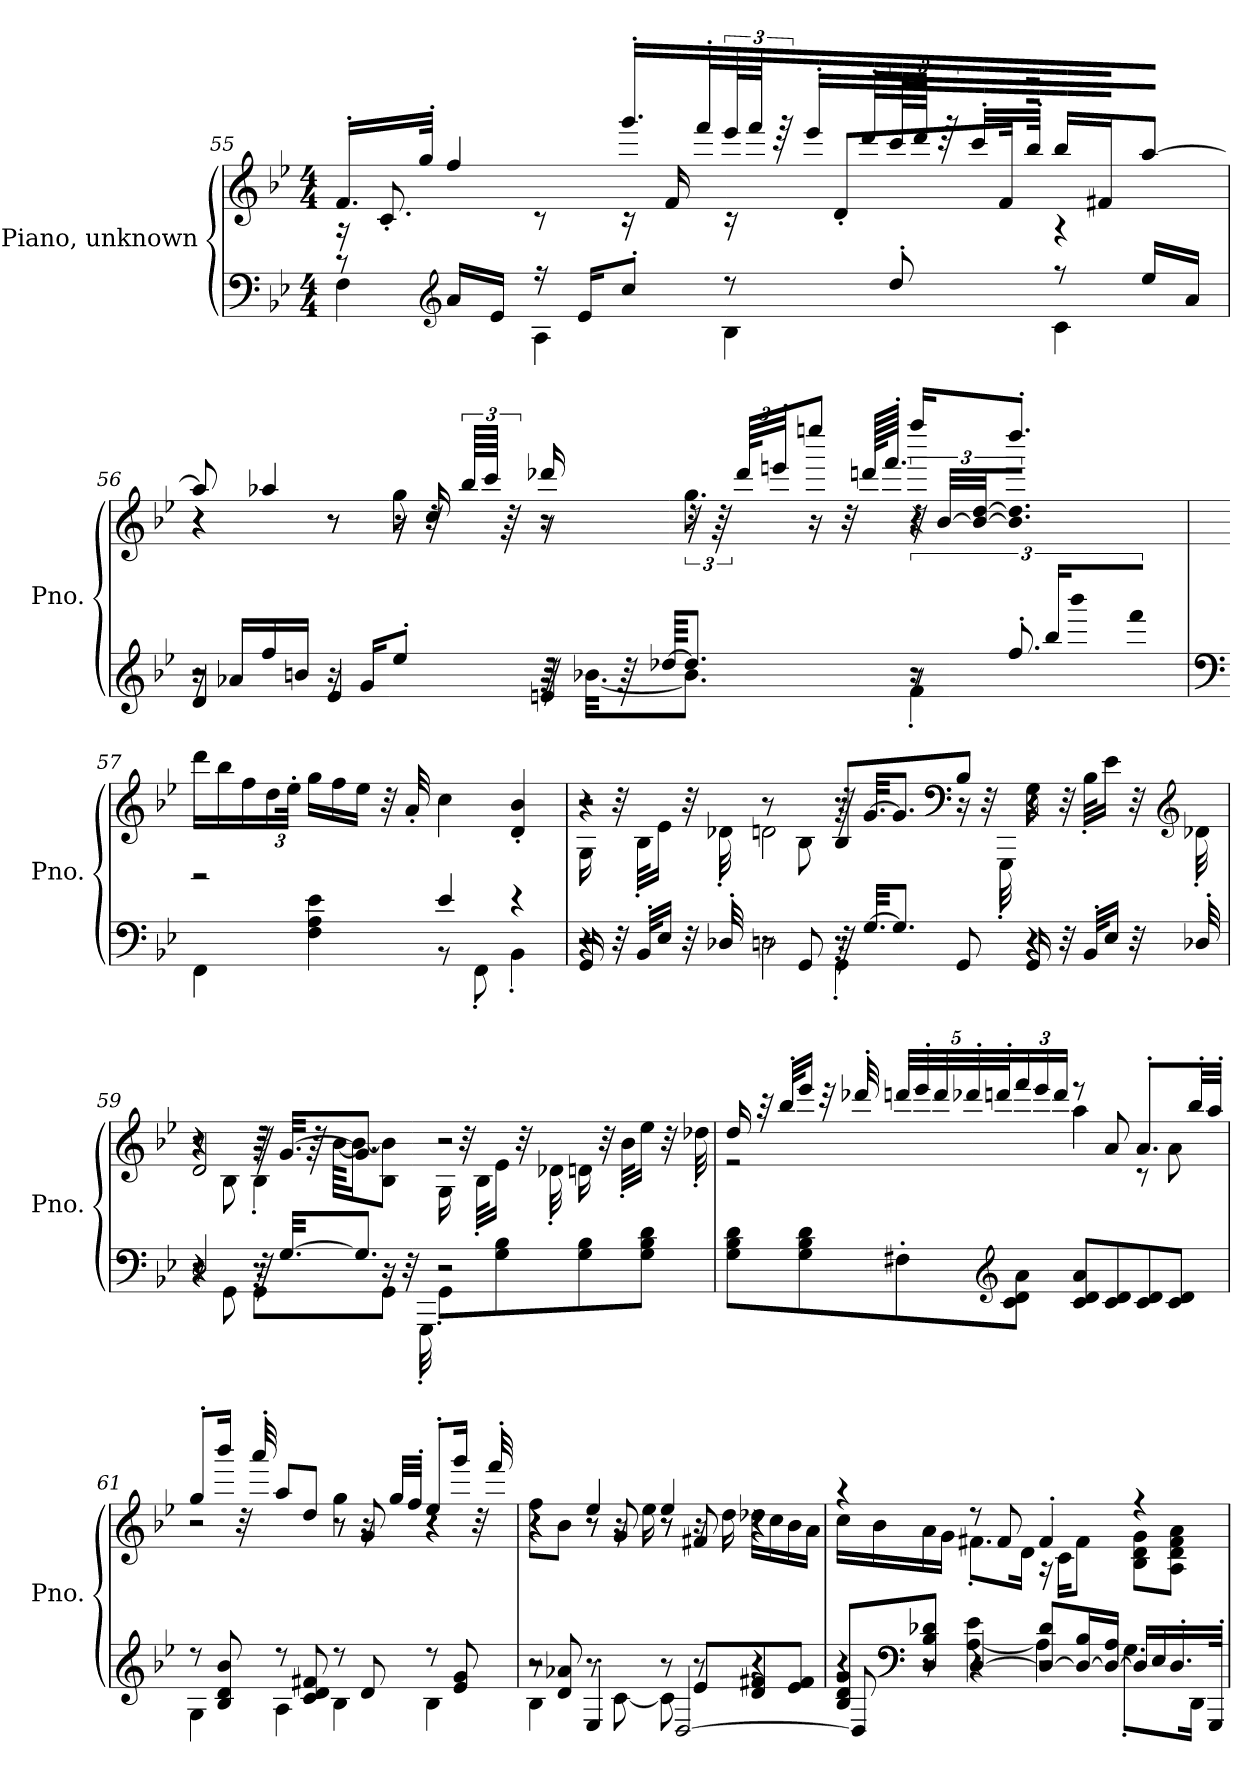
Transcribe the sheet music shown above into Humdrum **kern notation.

**kern	**kern
*part1	*part1
*staff2	*staff1
*I"Piano, unknown	*
*I'Pno.	*
!!LO:LB:g=z
*clefF4	*clefG2
*k[b-e-]	*k[b-e-]
*M4/4	*M4/4
=55	=55
*^	*^
8r	4F\	16.f'/LL	16r
.	.	.	8.c'/
.	.	32gg'/JJk	.
*clefG2	*	*	*
16a/LL	.	4ff/	.
16e-/JJ	.	.	.
16r	4A\	.	8r
16e-/KL	.	.	.
8cc'/J	.	16.ggg'/LL	16r
.	.	.	16f/
.	.	32fff'/L	.
8r	4B-\	96eee-/L	16r
.	.	96fff/JJJJ	.
.	.	96r	.
.	.	16eee-'/LL	.
.	.	.	8d'/L
.	.	32ddd'/L	.
8dd'/	.	96ccc/L	.
.	.	96ddd/JJJJ	.
.	.	96r	.
.	.	16ccc'/LL	.
.	.	.	16f/Jk
.	.	32bb-'/JJk	.
8r	4c\	16bb-/LL	4r
.	.	16f#X/J	.
16ee-/LL	.	[8aa/J	.
16a/JJ	.	.	.
!!LO:LB:g=z
=56	=56	=56	=56
*	*^	*	*^
16r	2r	4d/	8aa/]	4r	4r
16a-X/LL	.	.	.	.	.
16ff/	.	.	4aa-X/	.	.
16bn/JJ	.	.	.	.	.
16r	.	4e-/	.	8r	8r
16g/KL	.	.	.	.	.
8ee-'/J	.	.	16r	8gg\	16r
.	.	.	32r	.	16cc/
.	.	.	96bb-/LLLL	.	.
.	.	.	96ccc/JJJJ	.	.
.	.	.	96r	.	.
32r	64r	4en/	16ddd-X/	16r	8r
.	[32.b-X\KKL	.	.	.	.
64r	.	.	.	.	.
[64dd-X/KKKL	.	.	.	.	.
8.dd-/J]	8.b-\J]	.	48r	8.gg\	.
.	.	.	96r	.	.
.	.	.	96ddd-/KLLL	.	.
.	.	.	48eeen'/JJ	.	.
.	.	.	8eeeen/J	.	16r
.	.	.	.	.	32r
.	.	.	.	.	128dddn/KLLLL
.	.	.	.	.	64.fff'/JJJJ
12r	4f'\	16r	48r	4r	16ffff/KL
.	.	.	[48b-/LLL	.	.
.	.	.	48b-/_ [48dd/JJ	.	.
.	.	8.ff'/	8.b-/] 8.dd/]J	.	8.dddd'/J
24bb-/LL	.	.	.	.	.
16bbb-/	.	.	.	.	.
16fff/JJ	.	.	.	.	.
*v	*v	*v	*	*	*
*	*v	*v	*v
!!LO:LB:g=z
=57	=57
*clefF4	*
*^	*
2r	4FF\	16ddd\LL
.	.	16bb-\
.	.	16ff\
*	*	*Xbrackettup
.	.	24dd\
.	.	48ee-'\JJk
.	4F\ 4A\ 4e-\	16gg\LL
.	.	16ff\
.	.	16ee-\JJ
.	.	32r
.	.	32a'/
4e-/	8r	4cc\
.	8FF'\	.
4r	4BB-'\	4d/' 4b-/'
=58	=58	=58
*^	*	*^
*	*	*^	*	*^
*	*	*	*	*	*	*^
2r	4r	16GG/	2r	2r	4r	2r	16G\
.	.	32r	.	.	.	.	32r
.	.	32BB-'/KLL	.	.	.	.	32B-'\KLL
.	.	16E-/JJ	.	.	.	.	16e-\JJ
.	.	32r	.	.	.	.	32r
.	.	32D-X'/	.	.	.	.	32d-X'\
.	2Dn\	8r	.	.	2dn\	.	8r
.	.	8GG/	.	.	.	.	8B-\
64r	.	8r	4GG'\	64r	.	8B-/L	8r
[32.G/KKL	.	.	.	[32.g/KKL	.	.	.
8.G/J]	.	.	.	8.g/J]	.	.	.
*	*	*	*	*clefF4	*	*	*
.	.	8GG/	.	.	.	8B-/J	16r
.	.	.	.	.	.	.	32r
.	.	.	.	.	.	.	32GGG'\
4r	4r	16GG/	4r	4r	4r	4r	16G\
.	.	32r	.	.	.	.	32r
.	.	32BB-'/KLL	.	.	.	.	32B-'\KLL
.	.	16E-/JJ	.	.	.	.	16e-\JJ
.	.	32r	.	.	.	.	32r
*	*	*	*	*clefG2	*	*	*
.	.	32D-X'/	.	.	.	.	32d-X'\
!!LO:LB:g=z	!!	!!	!!
=59	=59	=59	=59	=59	=59	=59	=59
4r	8r	2D/	4r	4r	8r	2d/	4r
.	8GG\	.	.	.	8B-\	.	.
64r	8r	.	8GG\L	64r	32r	.	4B-'\
[32.G/KKL	.	.	.	[32.g/KKL	.	.	.
.	.	.	.	.	64r	.	.
.	.	.	.	.	[64b-\KKLL	.	.
8.G/J]	.	.	.	8.g/J]	16b-\J_	.	.
.	16r	.	8GG\J	.	8B-\ 8b-\]J	.	.
.	32r	.	.	.	.	.	.
.	32GGG'\	.	.	.	.	.	.
2r	8GG'\L	2r	2r	2r	16G\	2r	2r
.	.	.	.	.	32r	.	.
.	.	.	.	.	32B-'\KLL	.	.
.	8G\ 8B-\	.	.	.	16e-\JJ	.	.
.	.	.	.	.	32r	.	.
.	.	.	.	.	32d-X'\	.	.
.	8G\ 8B-\	.	.	.	16dn\	.	.
.	.	.	.	.	32r	.	.
.	.	.	.	.	32b-'\KLL	.	.
.	8G\ 8B-\ 8d\J	.	.	.	16ee-\JJ	.	.
.	.	.	.	.	32r	.	.
.	.	.	.	.	32dd-X'\	.	.
*v	*v	*v	*v	*	*	*	*
*	*	*v	*v	*v
!!LO:PB:g=z
=60	=60	=60
8G\ 8B-\ 8d\L	16dd/	2r
.	32r	.
.	32bb-'/KLL	.
8G\ 8B-\ 8d\	16eee-/JJ	.
.	32r	.
.	32ddd-X'/	.
8F#X'\	40dddn/LLL	.
.	40eee-'/	.
.	40ddd/	.
.	40ddd-X'/	.
.	40dddn'/J	.
*clefG2	*	*
8c\ 8d\ 8a\J	24fff/	.
.	24eee-/	.
.	24ddd/JJ	.
8c/ 8d/ 8a/L	8r	4aa\
8c/ 8d/	8a/	.
8c/ 8d/	8.a'/L	8r
8c/ 8d/J	.	8a\
.	32bb-'/LL	.
.	32aa'/JJJ	.
!!LO:LB:g=z
=61	=61	=61
*^	*	*^
8r	4G\	8gg'/L	2r	2r
8B-/ 8d/ 8b-/	.	16bbb-/Jk	.	.
.	.	32r	.	.
.	.	32aaa'/	.	.
8r	4A\	8aa/L	.	.
8c/ 8d/ 8f#X/	.	8dd/J	.	.
8r	4B-\	8r	4gg\	8r
8d/	.	16r	.	8g/
.	.	32gg/LLL	.	.
.	.	32ff'/JJJ	.	.
8r	4B-\	8ee-'/L	4r	4r
8e-/ 8g/	.	16ggg/Jk	.	.
.	.	32r	.	.
.	.	32fff'/	.	.
=62	=62	=62	=62	=62
*	*^	*	*	*
8r	4B-\	2r	4r	8ff\L	4r
8d/ 8a-X/	.	.	.	8b-\J	.
4E-'/	8r	.	4ee-/	8r	8r
.	[8c\	.	.	16r	8g/
.	.	.	.	16ee-\	.
8r	8c\]	[2D/	4ee-/	8r	8r
8e-/L	8r	.	.	16r	8f#X/
.	.	.	.	16dd\	.
8d/ 8f#X/	4r	.	4r	16dd-X\LL	4r
.	.	.	.	16cc\	.
8e-/ 8f#/J	.	.	.	16b-\	.
.	.	.	.	16a\JJ	.
*	*	*	*	*v	*v
!!LO:LB:g=z
=63	=63	=63	=63	=63
8B-/ 8d/ 8g/L	4r	8D/]	4r	16cc\LL
.	.	.	.	16b-\
*clefF4	*	*	*	*
8D/ 8B-/ 8d-X/J	.	8r	.	16a\
.	.	.	.	16g\JJ
[4D/	[4A\ 4e-\	4r	8r	8.f#X'\L
.	.	.	8f#/	.
.	.	.	.	16d\Jk
8D/_ 8d-/L	4A\]	2r	4f#'/	16r
.	.	.	.	16c\KL
16D/_ 16B-/L	.	.	.	8f#\J
16D/_ 16A/JJ	.	.	.	.
16D/LL]	8.G'\L	.	4r	8B-\ 8d\ 8g\L
16E-/	.	.	.	.
16.D'/	.	.	.	8A\ 8d\ 8f#\ 8a\J
.	16DD\Jk	.	.	.
32GGG'/JJk	.	.	.	.
*v	*v	*v	*	*
*	*v	*v
=	=
*-	*-
